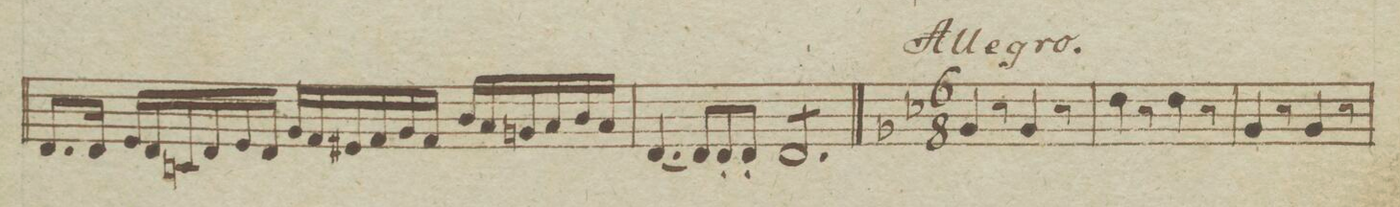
**kern
*I"Violon e Violoncello
*clefF4
*k[b-e-]
*met(c)
*M4/4
8.FF/L
16FF/Jk
24GG/LL
24FF/
24EEn/
24FF/
24GG/
24FF/JJ
24BB-/LL
24AA/
24GG#X/
24AA/
24BB-/
24AA/JJ
24D/LL
24C/
24BBn/
24C/
24D/
24C/JJ
=19
[6.FF/
12FF/L]
12FF'/
12FF'/J
*tremolo
12FF/L
12FF/
12FF/
12FF/
12FF/
12FF/J
*Xtremolo
==20
*M6/8
*k[b-e-]
4BB-/
8r
4BB-/
8r
=21
4F\
8r
4F\
8r
=22
4BB-/
8r
4BB-/
8r
=23
*-
